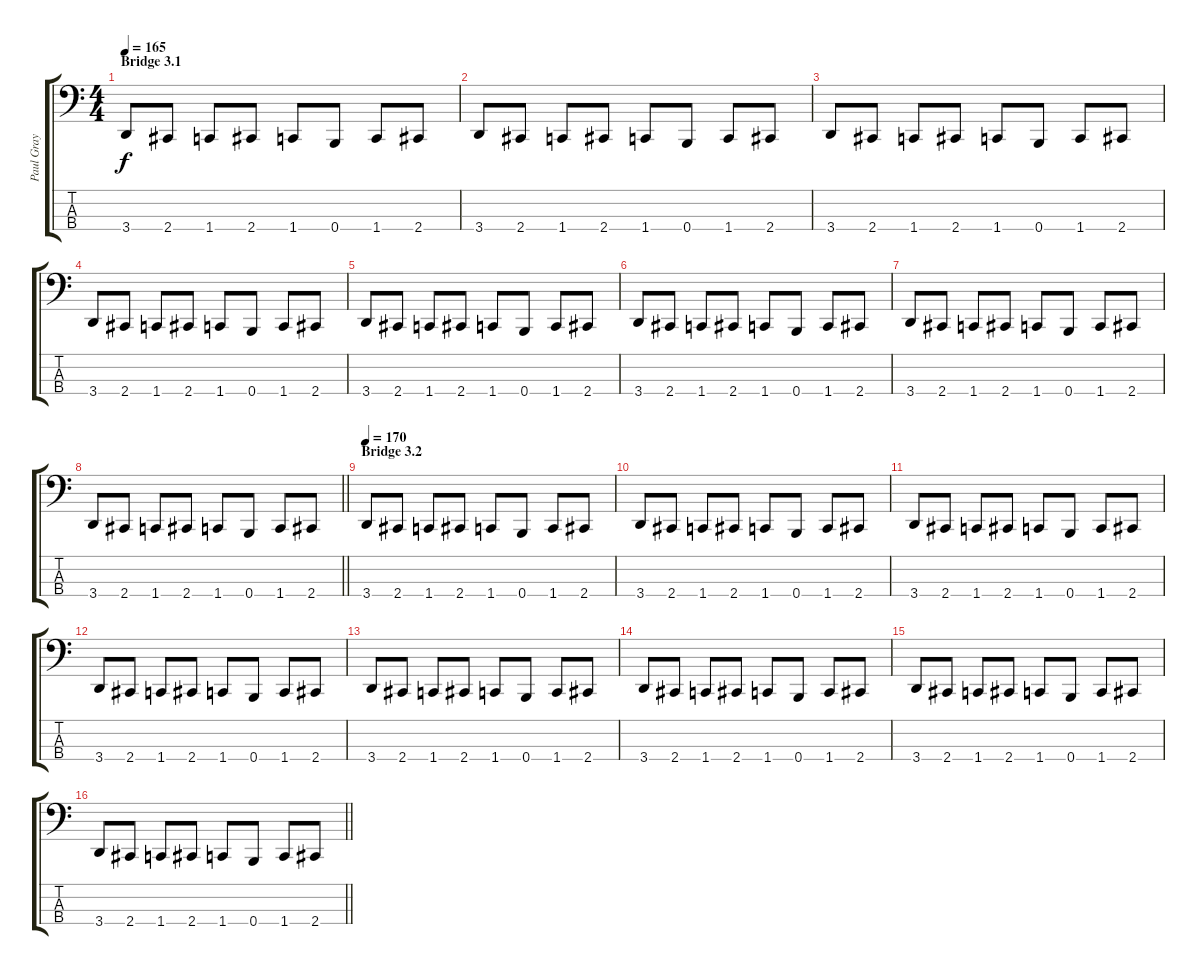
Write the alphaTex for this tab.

\track ("Paul Gray" "Paul Gray") {instrument electricbasspick}
\staff {score tabs}
\tuning (E2 B1 Gb1 B0) {hide}
\ts (4 4)
\section ("" "Bridge 3.1")
\tempo 165
\clef f4
\ks c
3.4.8{dy f} 2.4.8 1.4.8 2.4.8 1.4.8 0.4.8 1.4.8 2.4.8 |
3.4.8 2.4.8 1.4.8 2.4.8 1.4.8 0.4.8 1.4.8 2.4.8 |
3.4.8 2.4.8 1.4.8 2.4.8 1.4.8 0.4.8 1.4.8 2.4.8 |
3.4.8 2.4.8 1.4.8 2.4.8 1.4.8 0.4.8 1.4.8 2.4.8 |
3.4.8 2.4.8 1.4.8 2.4.8 1.4.8 0.4.8 1.4.8 2.4.8 |
3.4.8 2.4.8 1.4.8 2.4.8 1.4.8 0.4.8 1.4.8 2.4.8 |
3.4.8 2.4.8 1.4.8 2.4.8 1.4.8 0.4.8 1.4.8 2.4.8 |
\barLineRight lightlight
3.4.8 2.4.8 1.4.8 2.4.8 1.4.8 0.4.8 1.4.8 2.4.8 |
\section ("" "Bridge 3.2")
\tempo 170
3.4.8 2.4.8 1.4.8 2.4.8 1.4.8 0.4.8 1.4.8 2.4.8 |
3.4.8 2.4.8 1.4.8 2.4.8 1.4.8 0.4.8 1.4.8 2.4.8 |
3.4.8 2.4.8 1.4.8 2.4.8 1.4.8 0.4.8 1.4.8 2.4.8 |
3.4.8 2.4.8 1.4.8 2.4.8 1.4.8 0.4.8 1.4.8 2.4.8 |
3.4.8 2.4.8 1.4.8 2.4.8 1.4.8 0.4.8 1.4.8 2.4.8 |
3.4.8 2.4.8 1.4.8 2.4.8 1.4.8 0.4.8 1.4.8 2.4.8 |
3.4.8 2.4.8 1.4.8 2.4.8 1.4.8 0.4.8 1.4.8 2.4.8 |
\barLineRight lightlight
3.4.8 2.4.8 1.4.8 2.4.8 1.4.8 0.4.8 1.4.8 2.4.8
